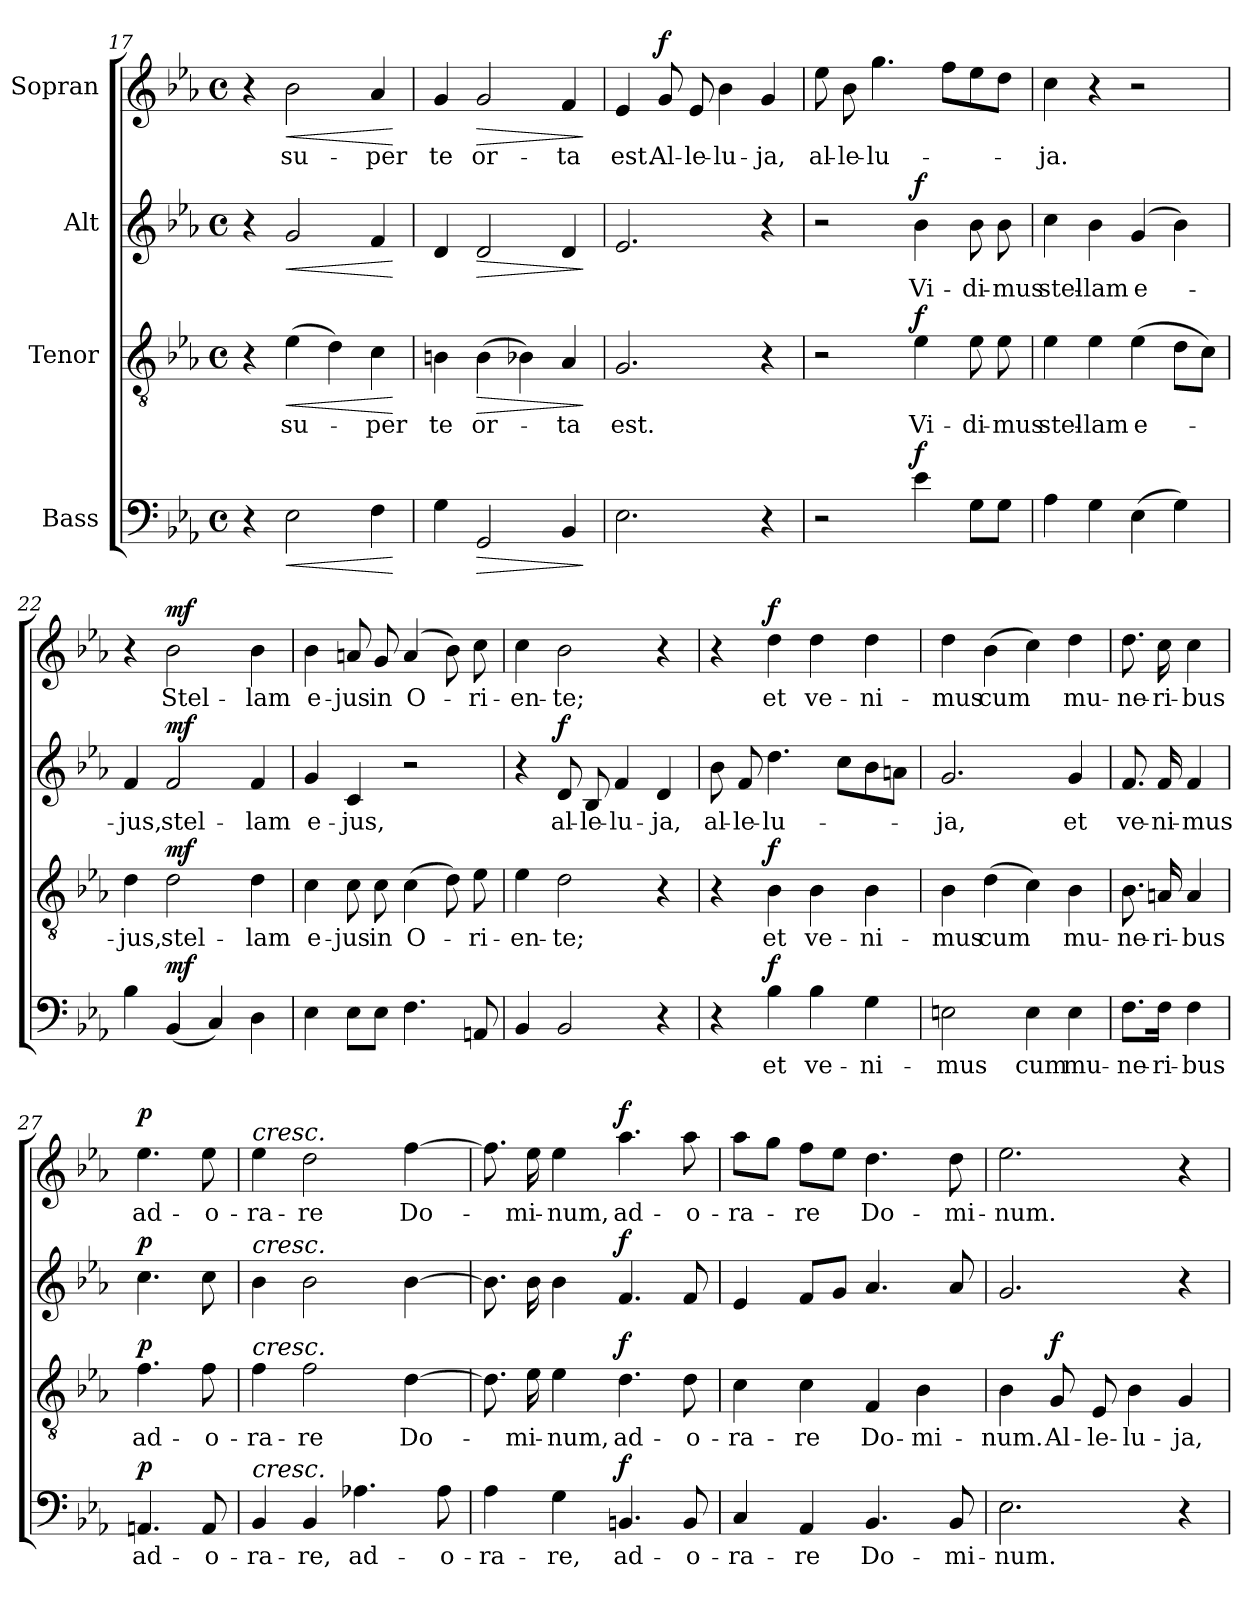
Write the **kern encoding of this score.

**kern	**text	**dynam	**kern	**text	**dynam	**kern	**text	**dynam	**kern	**text	**dynam
*part4	*part4	*part4	*part3	*part3	*part3	*part2	*part2	*part2	*part1	*part1	*part1
*staff4	*staff4	*staff4	*staff3	*staff3	*staff3	*staff2	*staff2	*staff2	*staff1	*staff1	*staff1
*I"Bass	*	*	*I"Tenor	*	*	*I"Alt	*	*	*I"Sopran	*	*
!!LO:LB:g=z
*clefF4	*	*	*clefGv2	*	*	*clefG2	*	*	*clefG2	*	*
*k[b-e-a-]	*	*	*k[b-e-a-]	*	*	*k[b-e-a-]	*	*	*k[b-e-a-]	*	*
*E-:	*	*	*E-:	*	*	*E-:	*	*	*E-:	*	*
*M4/4	*	*	*M4/4	*	*	*M4/4	*	*	*M4/4	*	*
*met(c)	*	*	*met(c)	*	*	*met(c)	*	*	*met(c)	*	*
=17	=17	=17	=17	=17	=17	=17	=17	=17	=17	=17	=17
4r	.	.	4r	.	.	4r	.	.	4r	.	.
!	!	!LO:HP:b	!	!	!LO:HP:b	!	!	!LO:HP:b	!	!	!LO:HP:b
2E-\	.	<	(4e-\	su-	<	2g/	.	<	2b-\	su-	<
.	.	.	4d\)	.	.	.	.	.	.	.	.
4F\	.	.	4c\	-per	.	4f/	.	.	4a-/	-per	.
.	.	[	.	.	[	.	.	[	.	.	[
=18	=18	=18	=18	=18	=18	=18	=18	=18	=18	=18	=18
4G\	.	.	4Bn\	te	.	4d/	.	.	4g/	te	.
!	!	!LO:HP:b	!	!	!LO:HP:b	!	!	!LO:HP:b	!	!	!LO:HP:b
2GG/	.	>	(>4B\	or-	>	2d/	.	>	2g/	or-	>
.	.	.	4B-X\)	.	.	.	.	.	.	.	.
4BB-/	.	.	4A-/	-ta	.	4d/	.	.	4f/	-ta	.
.	.	]	.	.	]	.	.	]	.	.	]
=19	=19	=19	=19	=19	=19	=19	=19	=19	=19	=19	=19
2.E-\	.	.	2.G/	est.	.	2.e-/	.	.	4e-/	est.	.
!	!	!	!	!	!	!	!	!	!	!	!LO:DY:a
.	.	.	.	.	.	.	.	.	8g/	Al-	f
.	.	.	.	.	.	.	.	.	8e-/	-le-	.
.	.	.	.	.	.	.	.	.	4b-\	-lu-	.
4r	.	.	4r	.	.	4r	.	.	4g/	-ja,	.
=20	=20	=20	=20	=20	=20	=20	=20	=20	=20	=20	=20
2r	.	.	2r	.	.	2r	.	.	8ee-\	al-	.
.	.	.	.	.	.	.	.	.	8b-\	-le-	.
.	.	.	.	.	.	.	.	.	4.gg\	-lu-	.
!	!	!LO:DY:a	!	!	!LO:DY:a	!	!	!LO:DY:a	!	!	!
4e-\	.	f	4e-\	Vi-	f	4b-\	Vi-	f	.	.	.
.	.	.	.	.	.	.	.	.	8ff\L	.	.
8G\L	.	.	8e-\	-di-	.	8b-\	-di-	.	8ee-\	.	.
8G\J	.	.	8e-\	-mus	.	8b-\	-mus	.	8dd\J	.	.
=21	=21	=21	=21	=21	=21	=21	=21	=21	=21	=21	=21
4A-\	.	.	4e-\	stel-	.	4cc\	stel-	.	4cc\	-ja.	.
4G\	.	.	4e-\	-lam	.	4b-\	-lam	.	4r	.	.
(>4E-\	.	.	(>4e-\	e-	.	(>4g/	e-	.	2r	.	.
4G\)	.	.	8d\L	.	.	4b-\)	.	.	.	.	.
.	.	.	8c\J)	.	.	.	.	.	.	.	.
=22	=22	=22	=22	=22	=22	=22	=22	=22	=22	=22	=22
4B-\	.	.	4d\	-jus,	.	4f/	-jus,	.	4r	.	.
!	!	!LO:DY:a	!	!	!LO:DY:a	!	!	!LO:DY:a	!	!	!LO:DY:a
(4BB-/	.	mf	2d\	stel-	mf	2f/	stel-	mf	2b-\	Stel-	mf
4C/)	.	.	.	.	.	.	.	.	.	.	.
4D\	.	.	4d\	-lam	.	4f/	-lam	.	4b-\	-lam	.
!!LO:PB:g=z
=23	=23	=23	=23	=23	=23	=23	=23	=23	=23	=23	=23
4E-\	.	.	4c\	e-	.	4g/	e-	.	4b-\	e-	.
8E-\L	.	.	8c\	-jus	.	4c/	-jus,	.	8an/	-jus	.
8E-\J	.	.	8c\	in	.	.	.	.	8g/	in	.
4.F\	.	.	(>4c\	O-	.	2r	.	.	(>4a/	O-	.
.	.	.	8d\)	.	.	.	.	.	8b-\)	.	.
8AAn/	.	.	8e-\	-ri-	.	.	.	.	8cc\	-ri-	.
=24	=24	=24	=24	=24	=24	=24	=24	=24	=24	=24	=24
4BB-/	.	.	4e-\	-en-	.	4r	.	.	4cc\	-en-	.
!	!	!	!	!	!	!	!	!LO:DY:a	!	!	!
2BB-/	.	.	2d\	-te;	.	8d/	al-	f	2b-\	-te;	.
.	.	.	.	.	.	8B-/	-le-	.	.	.	.
.	.	.	.	.	.	4f/	-lu-	.	.	.	.
4r	.	.	4r	.	.	4d/	-ja,	.	4r	.	.
=25	=25	=25	=25	=25	=25	=25	=25	=25	=25	=25	=25
4r	.	.	4r	.	.	8b-\	al-	.	4r	.	.
.	.	.	.	.	.	8f/	-le-	.	.	.	.
!	!	!LO:DY:a	!	!	!LO:DY:a	!	!	!	!	!	!LO:DY:a
4B-\	et	f	4B-\	et	f	4.dd\	-lu-	.	4dd\	et	f
4B-\	ve-	.	4B-\	ve-	.	.	.	.	4dd\	ve-	.
.	.	.	.	.	.	8cc\L	.	.	.	.	.
4G\	-ni-	.	4B-\	-ni-	.	8b-\	.	.	4dd\	-ni-	.
.	.	.	.	.	.	8an\J	.	.	.	.	.
=26	=26	=26	=26	=26	=26	=26	=26	=26	=26	=26	=26
2En\	-mus	.	4B-\	-mus	.	2.g/	-ja,	.	4dd\	-mus	.
.	.	.	(>4d\	cum	.	.	.	.	(>4b-\	cum	.
4E\	cum	.	4c\)	.	.	.	.	.	4cc\)	.	.
4E\	mu-	.	4B-\	mu-	.	4g/	et	.	4dd\	mu-	.
=27	=27	=27	=27	=27	=27	=27	=27	=27	=27	=27	=27
8.F\L	-ne-	.	8.B-\	-ne-	.	8.f/	ve-	.	8.dd\	-ne-	.
16F\Jk	-ri-	.	16An/	-ri-	.	16f/	-ni-	.	16cc\	-ri-	.
4F\	-bus	.	4A/	-bus	.	4f/	-mus	.	4cc\	-bus	.
!!LO:LB:g=z
=27X1	=27X1	=27X1	=27X1	=27X1	=27X1	=27X1	=27X1	=27X1	=27X1	=27X1	=27X1
!	!	!LO:DY:a	!	!	!LO:DY:a	!	!	!LO:DY:a	!	!	!LO:DY:a
4.AAn/	ad-	p	4.f\	ad-	p	4.cc\	.	p	4.ee-\	ad-	p
8AA/	-o-	.	8f\	-o-	.	8cc\	.	.	8ee-\	-o-	.
=28	=28	=28	=28	=28	=28	=28	=28	=28	=28	=28	=28
!	!	!	!	!	!	!	!	!	!LO:TX:a:i:t=cresc.	!	!
!	!	!	!	!	!	!LO:TX:a:i:t=cresc.	!	!	!	!	!
!	!	!	!LO:TX:a:i:t=cresc.	!	!	!	!	!	!	!	!
!LO:TX:a:i:t=cresc.	!	!	!	!	!	!	!	!	!	!	!
4BB-/	-ra-	.	4f\	-ra-	.	4b-\	.	.	4ee-\	-ra-	.
4BB-/	-re,	.	2f\	-re	.	2b-\	.	.	2dd\	-re	.
4.A-X\	ad-	.	.	.	.	.	.	.	.	.	.
.	.	.	[4d\	Do-	.	[4b-\	.	.	[4ff\	Do-	.
8A-\	-o-	.	.	.	.	.	.	.	.	.	.
=29	=29	=29	=29	=29	=29	=29	=29	=29	=29	=29	=29
4A-\	-ra-	.	8.d\]	.	.	8.b-\]	.	.	8.ff\]	.	.
.	.	.	16e-\	-mi-	.	16b-\	.	.	16ee-\	-mi-	.
4G\	-re,	.	4e-\	-num,	.	4b-\	.	.	4ee-\	-num,	.
!	!	!LO:DY:a	!	!	!LO:DY:a	!	!	!LO:DY:a	!	!	!LO:DY:a
4.BBn/	ad-	f	4.d\	ad-	f	4.f/	.	f	4.aa-\	ad-	f
8BB/	-o-	.	8d\	-o-	.	8f/	.	.	8aa-\	-o-	.
=30	=30	=30	=30	=30	=30	=30	=30	=30	=30	=30	=30
4C/	-ra-	.	4c\	-ra-	.	4e-/	.	.	8aa-\L	-ra-	.
.	.	.	.	.	.	.	.	.	8gg\J	.	.
4AA-/	-re	.	4c\	-re	.	8f/L	.	.	8ff\L	-re	.
.	.	.	.	.	.	8g/J	.	.	8ee-\J	.	.
4.BB-/	Do-	.	4F/	Do-	.	4.a-/	.	.	4.dd\	Do-	.
.	.	.	4B-\	-mi-	.	.	.	.	.	.	.
8BB-/	-mi-	.	.	.	.	8a-/	.	.	8dd\	-mi-	.
=31	=31	=31	=31	=31	=31	=31	=31	=31	=31	=31	=31
2.E-\	-num.	.	4B-\	-num.	.	2.g/	.	.	2.ee-\	-num.	.
!	!	!	!	!	!LO:DY:a	!	!	!	!	!	!
.	.	.	8G/	Al-	f	.	.	.	.	.	.
.	.	.	8E-/	-le-	.	.	.	.	.	.	.
.	.	.	4B-\	-lu-	.	.	.	.	.	.	.
4r	.	.	4G/	-ja,	.	4r	.	.	4r	.	.
=	=	=	=	=	=	=	=	=	=	=	=
*-	*-	*-	*-	*-	*-	*-	*-	*-	*-	*-	*-
